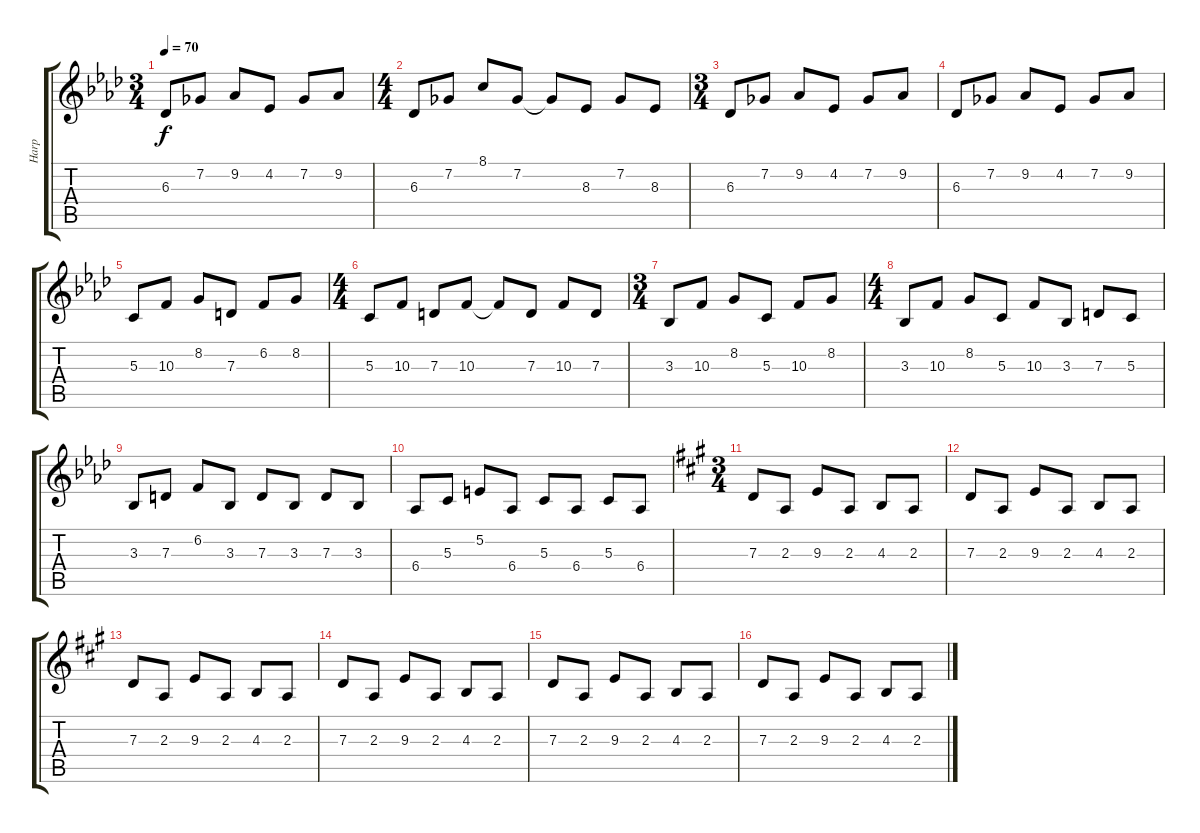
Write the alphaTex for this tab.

\track ("Harp" "Harp") {instrument orchestralharp}
\staff {score tabs}
\tuning (E4 B3 G3 D3 A2 E2) {hide}
\ts (3 4)
\tempo 70
\clef g2
\ks ab
6.3.8{dy f volume 2} 7.2.8 9.2.8 4.2.8 7.2.8 9.2.8 |
\ts (4 4)
6.3.8 7.2.8 8.1.8 7.2.8 7.2{t}.8 8.3.8 7.2.8 8.3.8 |
\ts (3 4)
6.3.8 7.2.8 9.2.8 4.2.8 7.2.8 9.2.8 |
6.3.8 7.2.8 9.2.8 4.2.8 7.2.8 9.2.8 |
5.3.8 10.3.8 8.2.8 7.3.8 6.2.8 8.2.8 |
\ts (4 4)
5.3.8 10.3.8 7.3.8 10.3.8 10.3{t}.8 7.3.8 10.3.8 7.3.8 |
\ts (3 4)
3.3.8 10.3.8 8.2.8 5.3.8 10.3.8 8.2.8 |
\ts (4 4)
3.3.8 10.3.8 8.2.8 5.3.8 10.3.8 3.3.8 7.3.8 5.3.8 |
3.3.8 7.3.8 6.2.8 3.3.8 7.3.8 3.3.8 7.3.8 3.3.8 |
6.4.8 5.3.8 5.2.8 6.4.8 5.3.8 6.4.8 5.3.8 6.4.8 |
\ts (3 4)
\ks a
7.3.8{volume 5} 2.3.8 9.3.8 2.3.8 4.3.8 2.3.8 |
7.3.8 2.3.8 9.3.8 2.3.8 4.3.8 2.3.8 |
7.3.8 2.3.8 9.3.8 2.3.8 4.3.8 2.3.8 |
7.3.8 2.3.8 9.3.8 2.3.8 4.3.8 2.3.8 |
7.3.8 2.3.8 9.3.8 2.3.8 4.3.8 2.3.8 |
7.3.8 2.3.8 9.3.8 2.3.8 4.3.8 2.3.8
